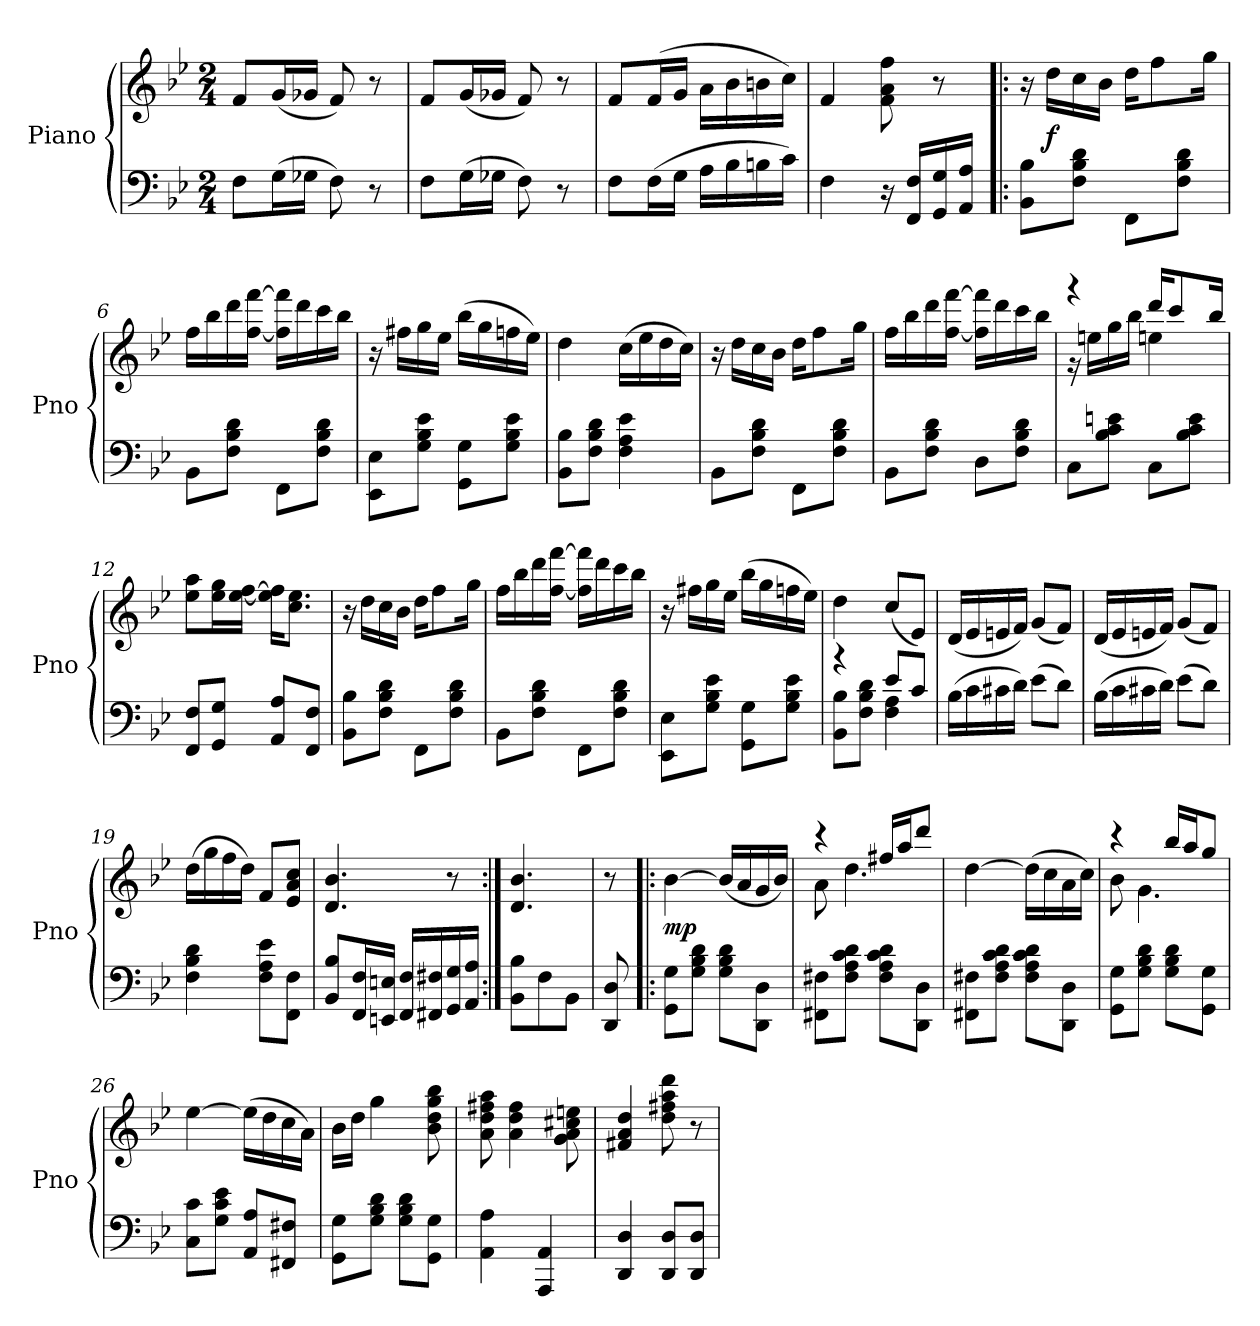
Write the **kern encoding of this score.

**kern	**kern	**dynam
*part1	*part1	*part1
*staff2	*staff1	*staff1/2
*I"Piano	*	*
*I'Pno	*	*
*clefF4	*clefG2	*
*k[b-e-]	*k[b-e-]	*
*M2/4	*M2/4	*
*MM100	*MM100	*
=1	=1	=1
8FL	8fL	.
(16GL	(16gL	.
16G-XJJ	16g-XJJ	.
8F)	8f)	.
8r	8r	.
=2	=2	=2
8FL	8fL	.
(16GL	(16gL	.
16G-XJJ	16g-XJJ	.
8F)	8f)	.
8r	8r	.
=3	=3	=3
8FL	8fL	.
(16FL	(16fL	.
16GJJ	16gJJ	.
16ALL	16aLL	.
16B-	16b-	.
16Bn	16bn	.
16cJJ)	16ccJJ)	.
=4	=4	=4
4F	4f	.
16r	8f 8a 8ff	.
16FF 16FLL	.	.
16GG 16G	8r	.
16AA 16AJJ	.	.
=5!|:	=5!|:	=5!|:
8BB- 8B-L	16r	.
.	16ddLL	f
8F 8B- 8dJ	16cc	.
.	16b-JJ	.
8FFL	16ddKL	.
.	8ff	.
8F 8B- 8dJ	.	.
.	16ggJk	.
=6	=6	=6
8BB-L	16ffLL	.
.	16bb-	.
8F 8B- 8dJ	16ddd	.
.	[16ff [16fffJJ	.
8FFL	16ff] 16fff]LL	.
.	16ddd	.
8F 8B- 8dJ	16ccc	.
.	16bb-JJ	.
=7	=7	=7
8EE- 8E-L	16r	.
.	16ff#XLL	.
8G 8B- 8e-J	16gg	.
.	16ee-JJ	.
8GG 8GL	(16bb-LL	.
.	16gg	.
8G 8B- 8e-J	16ffn	.
.	16ee-JJ)	.
=8	=8	=8
8BB- 8B-L	4dd	.
8F 8B- 8dJ	.	.
4F 4A 4e-	(16ccLL	.
.	16ee-	.
.	16dd	.
.	16ccJJ)	.
=9	=9	=9
8BB-L	16r	.
.	16ddLL	.
8F 8B- 8dJ	16cc	.
.	16b-JJ	.
8FFL	16ddKL	.
.	8ff	.
8F 8B- 8dJ	.	.
.	16ggJk	.
=10	=10	=10
8BB-L	16ffLL	.
.	16bb-	.
8F 8B- 8dJ	16ddd	.
.	[16ff [16fffJJ	.
8DL	16ff] 16fff]LL	.
.	16ddd	.
8F 8B- 8dJ	16ccc	.
.	16bb-JJ	.
=11	=11	=11
*	*^	*
8CL	4r	16r	.
.	.	16eenLL	.
8B- 8c 8enJ	.	16gg	.
.	.	16bb-JJ	.
8CL	16dddKL	4een	.
.	8ccc	.	.
8B- 8c 8eJ	.	.	.
.	16bb-Jk	.	.
*	*v	*v	*
=12	=12	=12
8FF 8FL	8ee- 8aaL	.
8GG 8GJ	16ee- 16ggL	.
.	[16ee- [16ffJJ	.
8AA 8AL	16ee-] 16ff]KL	.
.	8.cc 8.ee-J	.
8FF 8FJ	.	.
=13	=13	=13
8BB- 8B-L	16r	.
.	16ddLL	.
8F 8B- 8dJ	16cc	.
.	16b-JJ	.
8FFL	16ddKL	.
.	8ff	.
8F 8B- 8dJ	.	.
.	16ggJk	.
=14	=14	=14
8BB-L	16ffLL	.
.	16bb-	.
8F 8B- 8dJ	16ddd	.
.	[16ff [16fffJJ	.
8FFL	16ff] 16fff]LL	.
.	16ddd	.
8F 8B- 8dJ	16ccc	.
.	16bb-JJ	.
=15	=15	=15
8EE- 8E-L	16r	.
.	16ff#XLL	.
8G 8B- 8e-J	16gg	.
.	16ee-JJ	.
8GG 8GL	(16bb-LL	.
.	16gg	.
8G 8B- 8e-J	16ffn	.
.	16ee-JJ)	.
=16	=16	=16
*^	*	*
4r	8BB- 8B-L	4dd	.
.	8F 8B- 8dJ	.	.
8e-L	4F 4A	(8ccL	.
8cJ	.	8e-J)	.
*v	*v	*	*
=17	=17	=17
(16B-LL	(16dLL	.
16c	16e-	.
16c#X	16en	.
16dJJ)	16fJJ)	.
(8e-L	(8gL	.
8dJ)	8fJ)	.
=18	=18	=18
(16B-LL	(16dLL	.
16c	16e-	.
16c#X	16en	.
16dJJ)	16fJJ)	.
(8e-L	(8gL	.
8dJ)	8fJ)	.
=19	=19	=19
4F 4B- 4d	(16ddLL	.
.	16gg	.
.	16ff	.
.	16ddJJ)	.
8F 8A 8e-L	8fL	.
8FF 8FJ	8e- 8a 8ccJ	.
=20	=20	=20
8BB- 8B-L	4.d 4.b-	.
16FF 16FL	.	.
16EEn 16EnJJ	.	.
16FF 16FLL	.	.
16FF#X 16F#X	.	.
16GG 16G	8r	.
16AA 16AJJ	.	.
=21:|!	=21:|!	=21:|!
8BB- 8B-L	4.d 4.b-	.
8F	.	.
8BB-J	.	.
=	=	=
8DD 8D	8r	.
=22!|:	=22!|:	=22!|:
8GG 8GL	[4b-	mp
8G 8B- 8dJ	.	.
8G 8B- 8dL	(16b-LL]	.
.	16a	.
8DD 8DJ	16g	.
.	16b-JJ)	.
=23	=23	=23
*	*^	*
8FF#X 8F#XL	4r	8a	.
8F# 8A 8c 8dJ	.	4.dd	.
8F# 8A 8c 8dL	16ff#XLL	.	.
.	16aaJ	.	.
8DD 8DJ	8dddJ	.	.
*	*v	*v	*
=24	=24	=24
8FF#X 8F#XL	[4dd	.
8F# 8A 8c 8dJ	.	.
8F# 8A 8c 8dL	(16ddLL]	.
.	16cc	.
8DD 8DJ	16a	.
.	16ccJJ)	.
=25	=25	=25
*	*^	*
8GG 8GL	4r	8b-	.
8G 8B- 8dJ	.	4.g	.
8G 8B- 8dL	16bb-LL	.	.
.	16aaJ	.	.
8GG 8GJ	8ggJ	.	.
*	*v	*v	*
=26	=26	=26
8C 8cL	[4ee-	.
8G 8c 8e-J	.	.
8AA 8AL	(16ee-LL]	.
.	16dd	.
8FF#X 8F#XJ	16cc	.
.	16aJJ)	.
=27	=27	=27
8GG 8GL	16b-LL	.
.	16ddJJ	.
8G 8B- 8dJ	4gg	.
8G 8B- 8dL	.	.
8GG 8GJ	8b- 8dd 8gg 8bb-	.
=28	=28	=28
4AA 4A	8a 8dd 8ff#X 8aa	.
.	4a 4dd 4ff#	.
4AAA 4AA	.	.
.	8g 8a 8cc#X 8een	.
=29	=29	=29
4DD 4D	4f#X 4a 4dd	.
8DD 8DL	8dd 8ff#X 8aa 8ddd	.
8DD 8DJ	8r	.
=	=	=
*-	*-	*-
